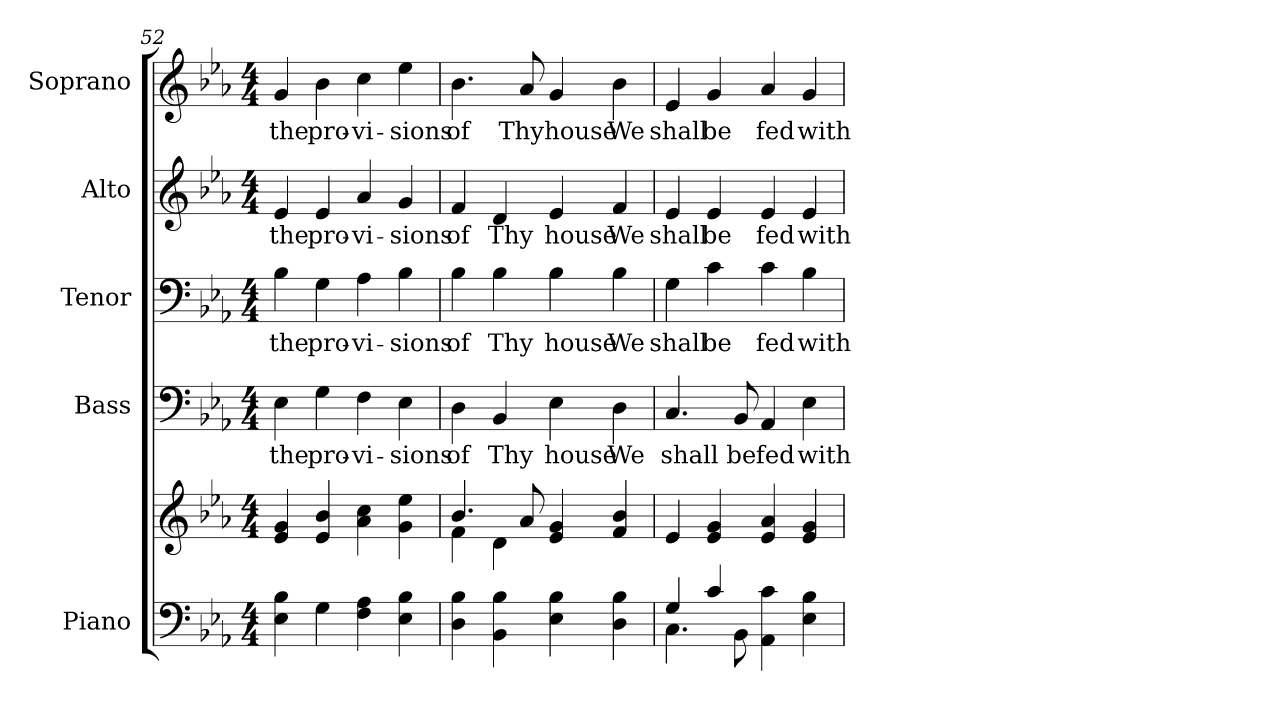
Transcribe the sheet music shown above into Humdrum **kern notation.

**kern	**kern	**kern	**text	**kern	**text	**kern	**text	**kern	**text
*part5	*part5	*part4	*part4	*part3	*part3	*part2	*part2	*part1	*part1
*staff6	*staff5	*staff4	*staff4	*staff3	*staff3	*staff2	*staff2	*staff1	*staff1
*I"Piano	*	*I"Bass	*	*I"Tenor	*	*I"Alto	*	*I"Soprano	*
*I'Pno.	*	*I'B.	*	*I'T.	*	*I'A.	*	*I'S.	*
*clefF4	*clefG2	*clefF4	*	*clefF4	*	*clefG2	*	*clefG2	*
*k[b-e-a-]	*k[b-e-a-]	*k[b-e-a-]	*	*k[b-e-a-]	*	*k[b-e-a-]	*	*k[b-e-a-]	*
*E-:	*E-:	*E-:	*	*E-:	*	*E-:	*	*E-:	*
*M4/4	*M4/4	*M4/4	*	*M4/4	*	*M4/4	*	*M4/4	*
=52	=52	=52	=52	=52	=52	=52	=52	=52	=52
!	!	!	!LO:LY:b:color=#000000	!	!	!	!	!	!
!	!	!	!	!	!LO:LY:b:color=#000000	!	!	!	!
!	!	!	!	!	!	!	!LO:LY:b:color=#000000	!	!
!	!	!	!	!	!	!	!	!	!LO:LY:b:color=#000000
4E-i\ 4B-i	4e-i/ 4gi	4E-i\	the	4B-i\	the	4e-i/	the	4gi/	the
!	!	!	!LO:LY:b:color=#000000	!	!	!	!	!	!
!	!	!	!	!	!LO:LY:b:color=#000000	!	!	!	!
!	!	!	!	!	!	!	!LO:LY:b:color=#000000	!	!
!	!	!	!	!	!	!	!	!	!LO:LY:b:color=#000000
4Gi\	4e-i/ 4b-i	4Gi\	pro-	4Gi\	pro-	4e-i/	pro-	4b-i\	pro-
!	!	!	!LO:LY:b:color=#000000	!	!	!	!	!	!
!	!	!	!	!	!LO:LY:b:color=#000000	!	!	!	!
!	!	!	!	!	!	!	!LO:LY:b:color=#000000	!	!
!	!	!	!	!	!	!	!	!	!LO:LY:b:color=#000000
4Fi\ 4A-i	4a-i\ 4cci	4Fi\	-vi-	4A-i\	-vi-	4a-i/	-vi-	4cci\	-vi-
!	!	!	!LO:LY:b:color=#000000	!	!	!	!	!	!
!	!	!	!	!	!LO:LY:b:color=#000000	!	!	!	!
!	!	!	!	!	!	!	!LO:LY:b:color=#000000	!	!
!	!	!	!	!	!	!	!	!	!LO:LY:b:color=#000000
4E-i\ 4B-i	4gi\ 4ee-i	4E-i\	-sions	4B-i\	-sions	4gi/	-sions	4ee-i\	-sions
!!LO:PB:g=z
=53	=53	=53	=53	=53	=53	=53	=53	=53	=53
*	*^	*	*	*	*	*	*	*	*
!	!	!	!	!LO:LY:b:color=#000000	!	!	!	!	!	!
!	!	!	!	!	!	!LO:LY:b:color=#000000	!	!	!	!
!	!	!	!	!	!	!	!	!LO:LY:b:color=#000000	!	!
!	!	!	!	!	!	!	!	!	!	!LO:LY:b:color=#000000
4Di\ 4B-i	4.b-i/	4fi\	4Di\	of	4B-i\	of	4fi/	of	4.b-i\	of
!	!	!	!	!LO:LY:b:color=#000000	!	!	!	!	!	!
!	!	!	!	!	!	!LO:LY:b:color=#000000	!	!	!	!
!	!	!	!	!	!	!	!	!LO:LY:b:color=#000000	!	!
4BB-i\ 4B-i	.	4di\	4BB-i/	Thy	4B-i\	Thy	4di/	Thy	.	.
!	!	!	!	!	!	!	!	!	!	!LO:LY:b:color=#000000
.	8a-i/	.	.	.	.	.	.	.	8a-i/	Thy
!	!	!	!	!LO:LY:b:color=#000000	!	!	!	!	!	!
!	!	!	!	!	!	!LO:LY:b:color=#000000	!	!	!	!
!	!	!	!	!	!	!	!	!LO:LY:b:color=#000000	!	!
!	!	!	!	!	!	!	!	!	!	!LO:LY:b:color=#000000
4E-i\ 4B-i	4e-i/ 4gi	2ryy	4E-i\	house	4B-i\	house	4e-i/	house	4gi/	house
!	!	!	!	!LO:LY:b:color=#000000	!	!	!	!	!	!
!	!	!	!	!	!	!LO:LY:b:color=#000000	!	!	!	!
!	!	!	!	!	!	!	!	!LO:LY:b:color=#000000	!	!
!	!	!	!	!	!	!	!	!	!	!LO:LY:b:color=#000000
4Di\ 4B-i	4fi/ 4b-i	.	4Di\	We	4B-i\	We	4fi/	We	4b-i\	We
*	*v	*v	*	*	*	*	*	*	*	*
=54	=54	=54	=54	=54	=54	=54	=54	=54	=54
*^	*	*	*	*	*	*	*	*	*
!	!	!	!	!LO:LY:b:color=#000000	!	!	!	!	!	!
!	!	!	!	!	!	!LO:LY:b:color=#000000	!	!	!	!
!	!	!	!	!	!	!	!	!LO:LY:b:color=#000000	!	!
!	!	!	!	!	!	!	!	!	!	!LO:LY:b:color=#000000
4Gi/	4.Ci\	4e-i/	4.Ci/	shall	4Gi\	shall	4e-i/	shall	4e-i/	shall
!	!	!	!	!	!	!LO:LY:b:color=#000000	!	!	!	!
!	!	!	!	!	!	!	!	!LO:LY:b:color=#000000	!	!
!	!	!	!	!	!	!	!	!	!	!LO:LY:b:color=#000000
4ci/	.	4e-i/ 4gi	.	.	4ci\	be	4e-i/	be	4gi/	be
!	!	!	!	!LO:LY:b:color=#000000	!	!	!	!	!	!
.	8BB-i\	.	8BB-i/	be	.	.	.	.	.	.
!	!	!	!	!LO:LY:b:color=#000000	!	!	!	!	!	!
!	!	!	!	!	!	!LO:LY:b:color=#000000	!	!	!	!
!	!	!	!	!	!	!	!	!LO:LY:b:color=#000000	!	!
!	!	!	!	!	!	!	!	!	!	!LO:LY:b:color=#000000
4AA-i\ 4ci	2ryy	4e-i/ 4a-i	4AA-i/	fed	4ci\	fed	4e-i/	fed	4a-i/	fed
!	!	!	!	!LO:LY:b:color=#000000	!	!	!	!	!	!
!	!	!	!	!	!	!LO:LY:b:color=#000000	!	!	!	!
!	!	!	!	!	!	!	!	!LO:LY:b:color=#000000	!	!
!	!	!	!	!	!	!	!	!	!	!LO:LY:b:color=#000000
4E-i\ 4B-i	.	4e-i/ 4gi	4E-i\	with	4B-i\	with	4e-i/	with	4gi/	with
*v	*v	*	*	*	*	*	*	*	*	*
=	=	=	=	=	=	=	=	=	=
*-	*-	*-	*-	*-	*-	*-	*-	*-	*-
